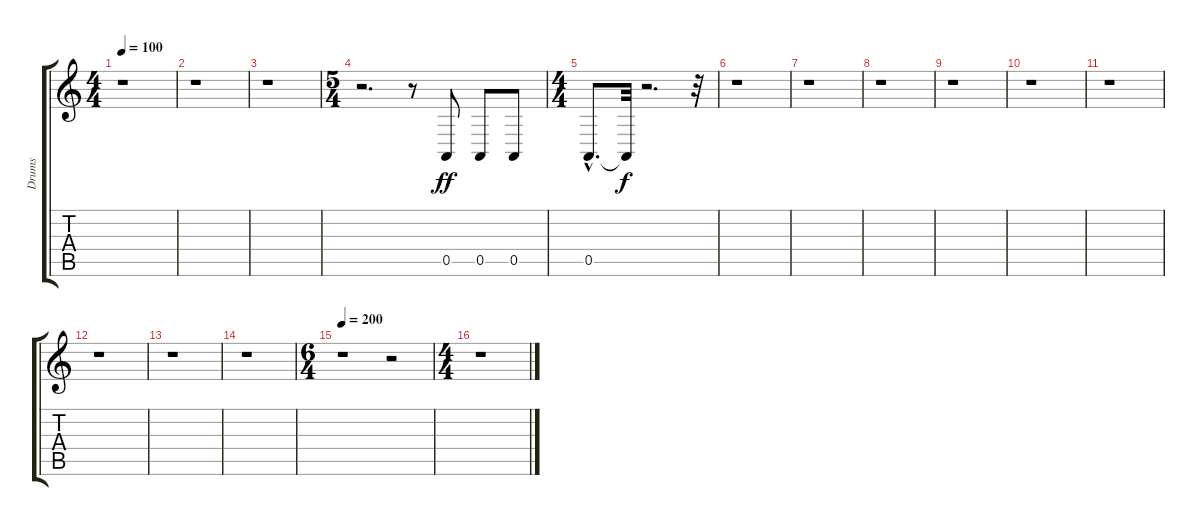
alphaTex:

\track ("Drums" "Drums") {instrument acousticgrandpiano}
\staff {score tabs}
\tuning (E4 B3 G3 D3 A2 E2) {hide}
\ts (4 4)
\tempo 100
\clef g2
\ks c
r.1{dy f} |
r.1 |
r.1 |
\ts (5 4)
r.2{d} r.8 0.5.8{dy ff} 0.5.8 0.5.8 |
\ts (4 4)
0.5{hac}.8{d} 0.5{t}.32{dy f} r.2{d} r.32 |
r.1 |
r.1 |
r.1 |
r.1 |
r.1 |
r.1 |
r.1 |
r.1 |
r.1 |
\ts (6 4)
\tempo 200
r.1 r.2 |
\ts (4 4)
r.1
